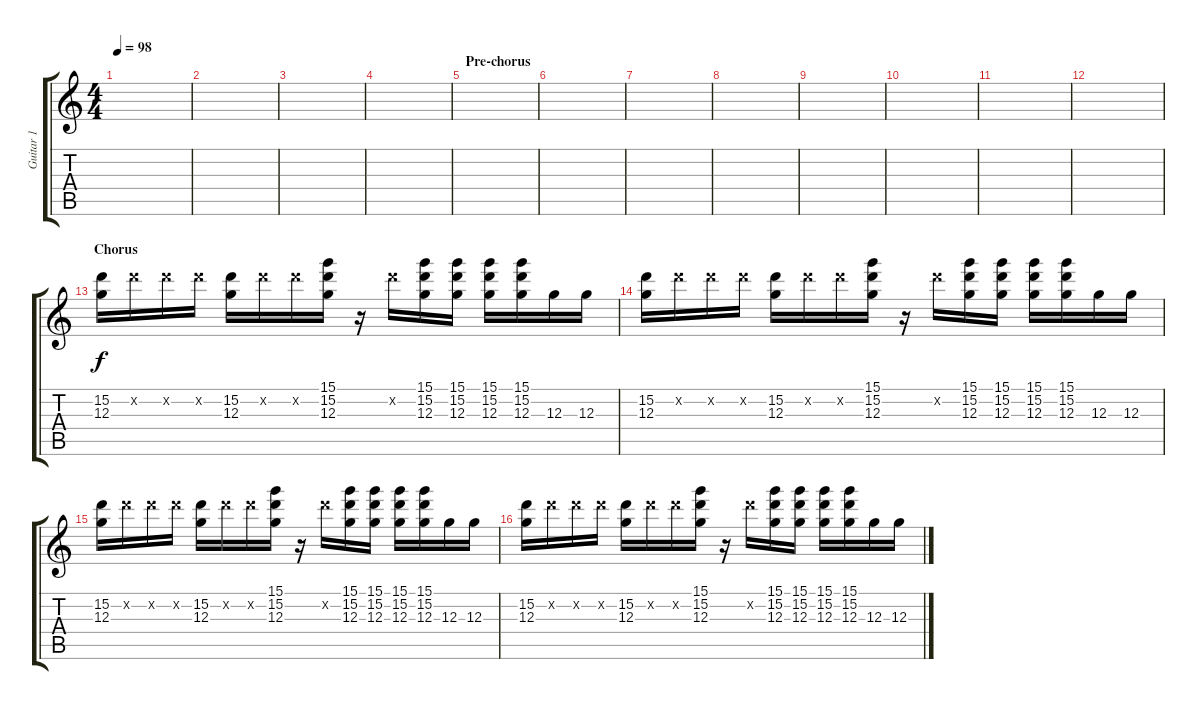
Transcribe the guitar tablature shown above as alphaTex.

\track ("Guitar 1" "Guitar 1") {instrument distortionguitar}
\staff {score tabs}
\tuning (E4 B3 G3 D3 A2 E2) {hide}
\ts (4 4)
\tempo 98
\clef g2
\ks c
|
|
|
|
\section ("" "Pre-chorus")
|
|
|
|
|
|
|
|
\section ("" "Chorus")
(15.2 12.3).16 15.2{x}.16 15.2{x}.16 15.2{x}.16 (15.2 12.3).16 15.2{x}.16 15.2{x}.16 (15.1 15.2 12.3).16 r.16 15.2{x}.16 (15.1 15.2 12.3).16 (15.1 15.2 12.3).16 (15.1 15.2 12.3).16 (15.1 15.2 12.3).16 12.3.16 12.3.16 |
(15.2 12.3).16 15.2{x}.16 15.2{x}.16 15.2{x}.16 (15.2 12.3).16 15.2{x}.16 15.2{x}.16 (15.1 15.2 12.3).16 r.16 15.2{x}.16 (15.1 15.2 12.3).16 (15.1 15.2 12.3).16 (15.1 15.2 12.3).16 (15.1 15.2 12.3).16 12.3.16 12.3.16 |
(15.2 12.3).16 15.2{x}.16 15.2{x}.16 15.2{x}.16 (15.2 12.3).16 15.2{x}.16 15.2{x}.16 (15.1 15.2 12.3).16 r.16 15.2{x}.16 (15.1 15.2 12.3).16 (15.1 15.2 12.3).16 (15.1 15.2 12.3).16 (15.1 15.2 12.3).16 12.3.16 12.3.16 |
(15.2 12.3).16 15.2{x}.16 15.2{x}.16 15.2{x}.16 (15.2 12.3).16 15.2{x}.16 15.2{x}.16 (15.1 15.2 12.3).16 r.16 15.2{x}.16 (15.1 15.2 12.3).16 (15.1 15.2 12.3).16 (15.1 15.2 12.3).16 (15.1 15.2 12.3).16 12.3.16 12.3.16
